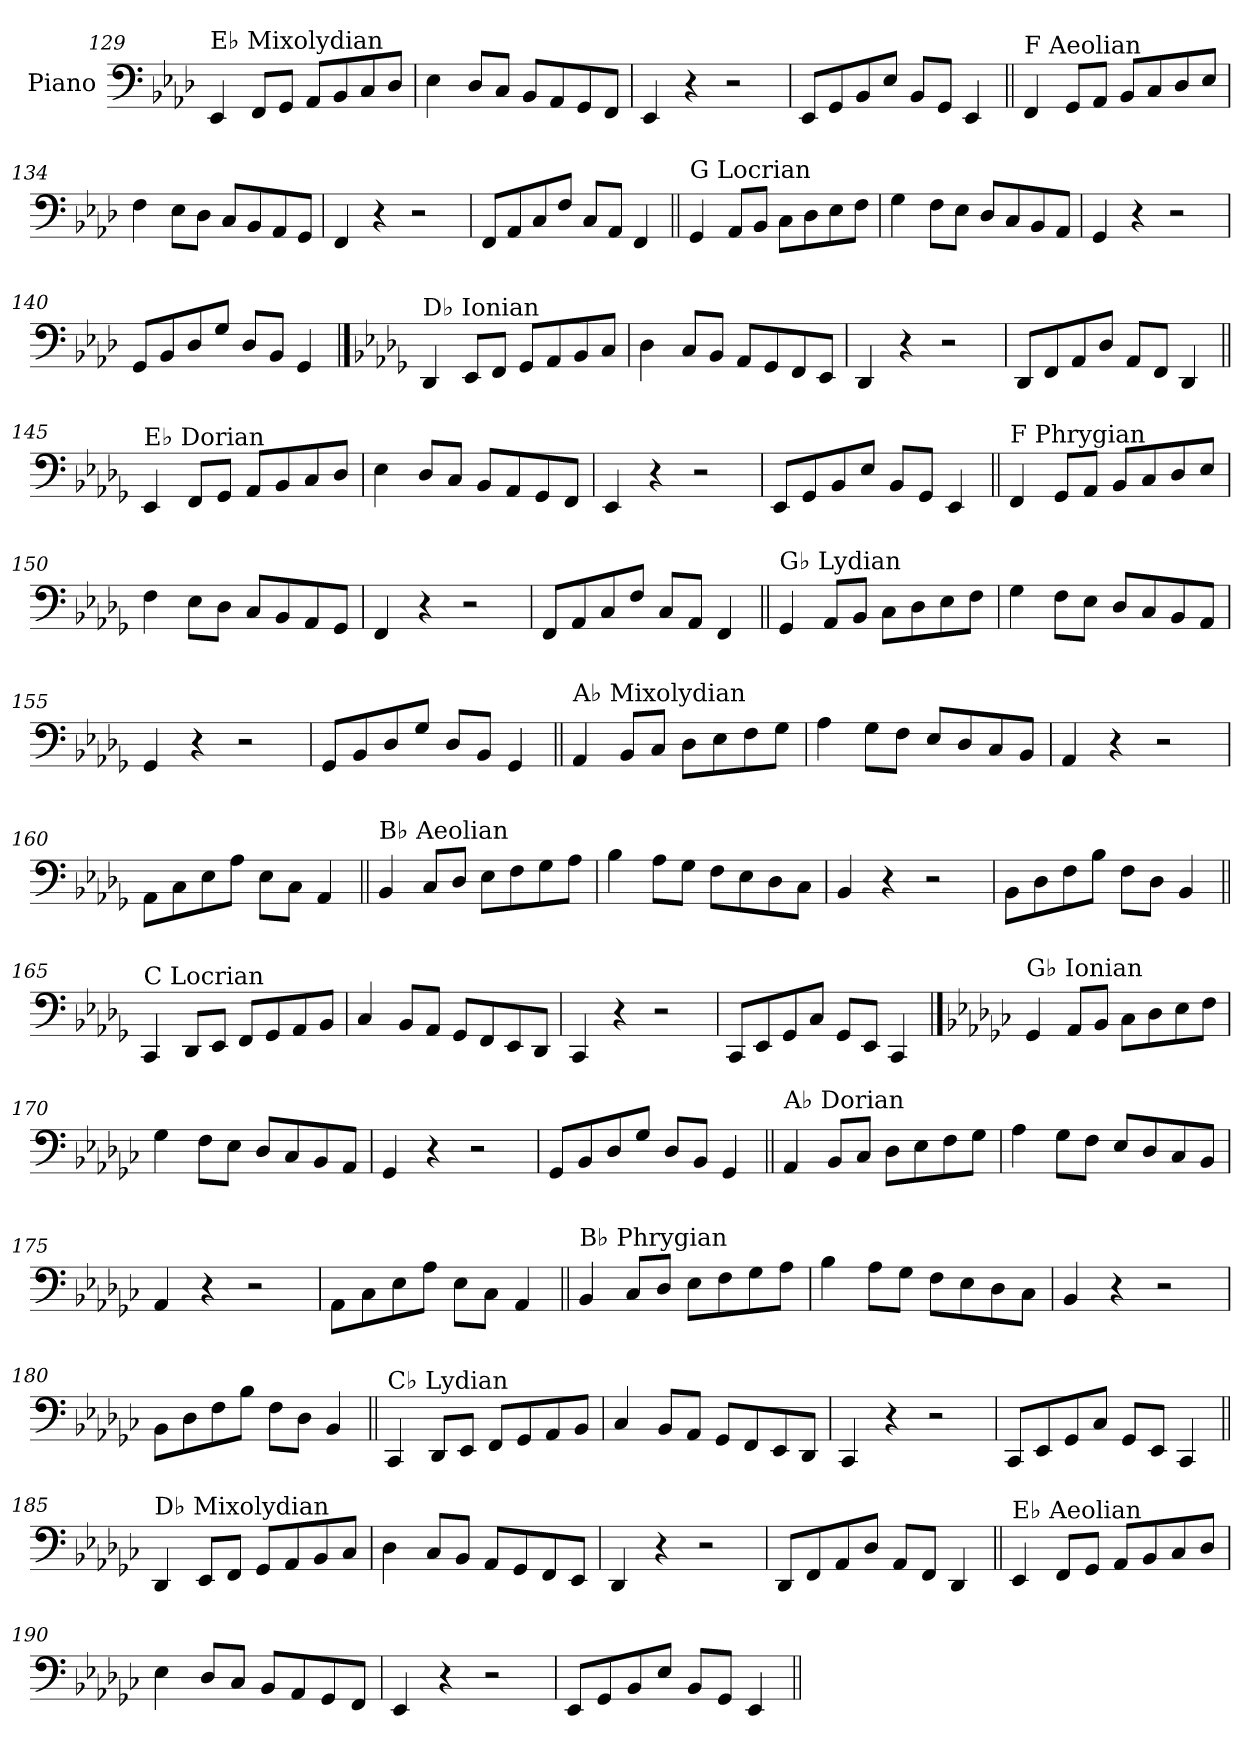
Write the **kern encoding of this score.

**kern
*part1
*staff1
*I"Piano
*I'Pno.
!!LO:LB:g=z
*clefF4
*k[b-e-a-d-]
=129
!LO:TX:a:t=E♭ Mixolydian
4EE-/
8FF/L
8GG/J
8AA-/L
8BB-/
8C/
8D-/J
=130
4E-\
8D-/L
8C/J
8BB-/L
8AA-/
8GG/
8FF/J
=131
4EE-/
4r
2r
=132
8EE-/L
8GG/
8BB-/
8E-/J
8BB-/L
8GG/J
4EE-/
!!LO:LB:g=z
=133||
!LO:TX:a:t=F Aeolian
4FF/
8GG/L
8AA-/J
8BB-/L
8C/
8D-/
8E-/J
=134
4F\
8E-\L
8D-\J
8C/L
8BB-/
8AA-/
8GG/J
=135
4FF/
4r
2r
=136
8FF/L
8AA-/
8C/
8F/J
8C/L
8AA-/J
4FF/
!!LO:LB:g=z
=137||
!LO:TX:a:t=G Locrian
4GG/
8AA-/L
8BB-/J
8C\L
8D-\
8E-\
8F\J
=138
4G\
8F\L
8E-\J
8D-/L
8C/
8BB-/
8AA-/J
=139
4GG/
4r
2r
=140
8GG/L
8BB-/
8D-/
8G/J
8D-/L
8BB-/J
4GG/
!!LO:PB:g=z
==141
*k[b-e-a-d-g-]
!LO:TX:a:t=D♭ Ionian
4DD-/
8EE-/L
8FF/J
8GG-/L
8AA-/
8BB-/
8C/J
=142
4D-\
8C/L
8BB-/J
8AA-/L
8GG-/
8FF/
8EE-/J
=143
4DD-/
4r
2r
=144
8DD-/L
8FF/
8AA-/
8D-/J
8AA-/L
8FF/J
4DD-/
!!LO:LB:g=z
=145||
!LO:TX:a:t=E♭ Dorian
4EE-/
8FF/L
8GG-/J
8AA-/L
8BB-/
8C/
8D-/J
=146
4E-\
8D-/L
8C/J
8BB-/L
8AA-/
8GG-/
8FF/J
=147
4EE-/
4r
2r
=148
8EE-/L
8GG-/
8BB-/
8E-/J
8BB-/L
8GG-/J
4EE-/
!!LO:LB:g=z
=149||
!LO:TX:a:t=F Phrygian
4FF/
8GG-/L
8AA-/J
8BB-/L
8C/
8D-/
8E-/J
=150
4F\
8E-\L
8D-\J
8C/L
8BB-/
8AA-/
8GG-/J
=151
4FF/
4r
2r
=152
8FF/L
8AA-/
8C/
8F/J
8C/L
8AA-/J
4FF/
!!LO:LB:g=z
=153||
!LO:TX:a:t=G♭ Lydian
4GG-/
8AA-/L
8BB-/J
8C\L
8D-\
8E-\
8F\J
=154
4G-\
8F\L
8E-\J
8D-/L
8C/
8BB-/
8AA-/J
=155
4GG-/
4r
2r
=156
8GG-/L
8BB-/
8D-/
8G-/J
8D-/L
8BB-/J
4GG-/
!!LO:LB:g=z
=157||
!LO:TX:a:t=A♭ Mixolydian
4AA-/
8BB-/L
8C/J
8D-\L
8E-\
8F\
8G-\J
=158
4A-\
8G-\L
8F\J
8E-/L
8D-/
8C/
8BB-/J
=159
4AA-/
4r
2r
=160
8AA-\L
8C\
8E-\
8A-\J
8E-\L
8C\J
4AA-/
!!LO:LB:g=z
=161||
!LO:TX:a:t=B♭ Aeolian
4BB-/
8C/L
8D-/J
8E-\L
8F\
8G-\
8A-\J
=162
4B-\
8A-\L
8G-\J
8F\L
8E-\
8D-\
8C\J
=163
4BB-/
4r
2r
=164
8BB-\L
8D-\
8F\
8B-\J
8F\L
8D-\J
4BB-/
!!LO:LB:g=z
=165||
!LO:TX:a:t=C Locrian
4CC/
8DD-/L
8EE-/J
8FF/L
8GG-/
8AA-/
8BB-/J
=166
4C/
8BB-/L
8AA-/J
8GG-/L
8FF/
8EE-/
8DD-/J
=167
4CC/
4r
2r
=168
8CC/L
8EE-/
8GG-/
8C/J
8GG-/L
8EE-/J
4CC/
!!LO:PB:g=z
==169
*k[b-e-a-d-g-c-]
!LO:TX:a:t=G♭ Ionian
4GG-/
8AA-/L
8BB-/J
8C-\L
8D-\
8E-\
8F\J
=170
4G-\
8F\L
8E-\J
8D-/L
8C-/
8BB-/
8AA-/J
=171
4GG-/
4r
2r
=172
8GG-/L
8BB-/
8D-/
8G-/J
8D-/L
8BB-/J
4GG-/
!!LO:LB:g=z
=173||
!LO:TX:a:t=A♭ Dorian
4AA-/
8BB-/L
8C-/J
8D-\L
8E-\
8F\
8G-\J
=174
4A-\
8G-\L
8F\J
8E-/L
8D-/
8C-/
8BB-/J
=175
4AA-/
4r
2r
=176
8AA-\L
8C-\
8E-\
8A-\J
8E-\L
8C-\J
4AA-/
!!LO:LB:g=z
=177||
!LO:TX:a:t=B♭ Phrygian
4BB-/
8C-/L
8D-/J
8E-\L
8F\
8G-\
8A-\J
=178
4B-\
8A-\L
8G-\J
8F\L
8E-\
8D-\
8C-\J
=179
4BB-/
4r
2r
=180
8BB-\L
8D-\
8F\
8B-\J
8F\L
8D-\J
4BB-/
!!LO:LB:g=z
=181||
!LO:TX:a:t=C♭ Lydian
4CC-/
8DD-/L
8EE-/J
8FF/L
8GG-/
8AA-/
8BB-/J
=182
4C-/
8BB-/L
8AA-/J
8GG-/L
8FF/
8EE-/
8DD-/J
=183
4CC-/
4r
2r
=184
8CC-/L
8EE-/
8GG-/
8C-/J
8GG-/L
8EE-/J
4CC-/
!!LO:LB:g=z
=185||
!LO:TX:a:t=D♭ Mixolydian
4DD-/
8EE-/L
8FF/J
8GG-/L
8AA-/
8BB-/
8C-/J
=186
4D-\
8C-/L
8BB-/J
8AA-/L
8GG-/
8FF/
8EE-/J
=187
4DD-/
4r
2r
=188
8DD-/L
8FF/
8AA-/
8D-/J
8AA-/L
8FF/J
4DD-/
!!LO:LB:g=z
=189||
!LO:TX:a:t=E♭ Aeolian
4EE-/
8FF/L
8GG-/J
8AA-/L
8BB-/
8C-/
8D-/J
=190
4E-\
8D-/L
8C-/J
8BB-/L
8AA-/
8GG-/
8FF/J
=191
4EE-/
4r
2r
=192
8EE-/L
8GG-/
8BB-/
8E-/J
8BB-/L
8GG-/J
4EE-/
=||
*-
